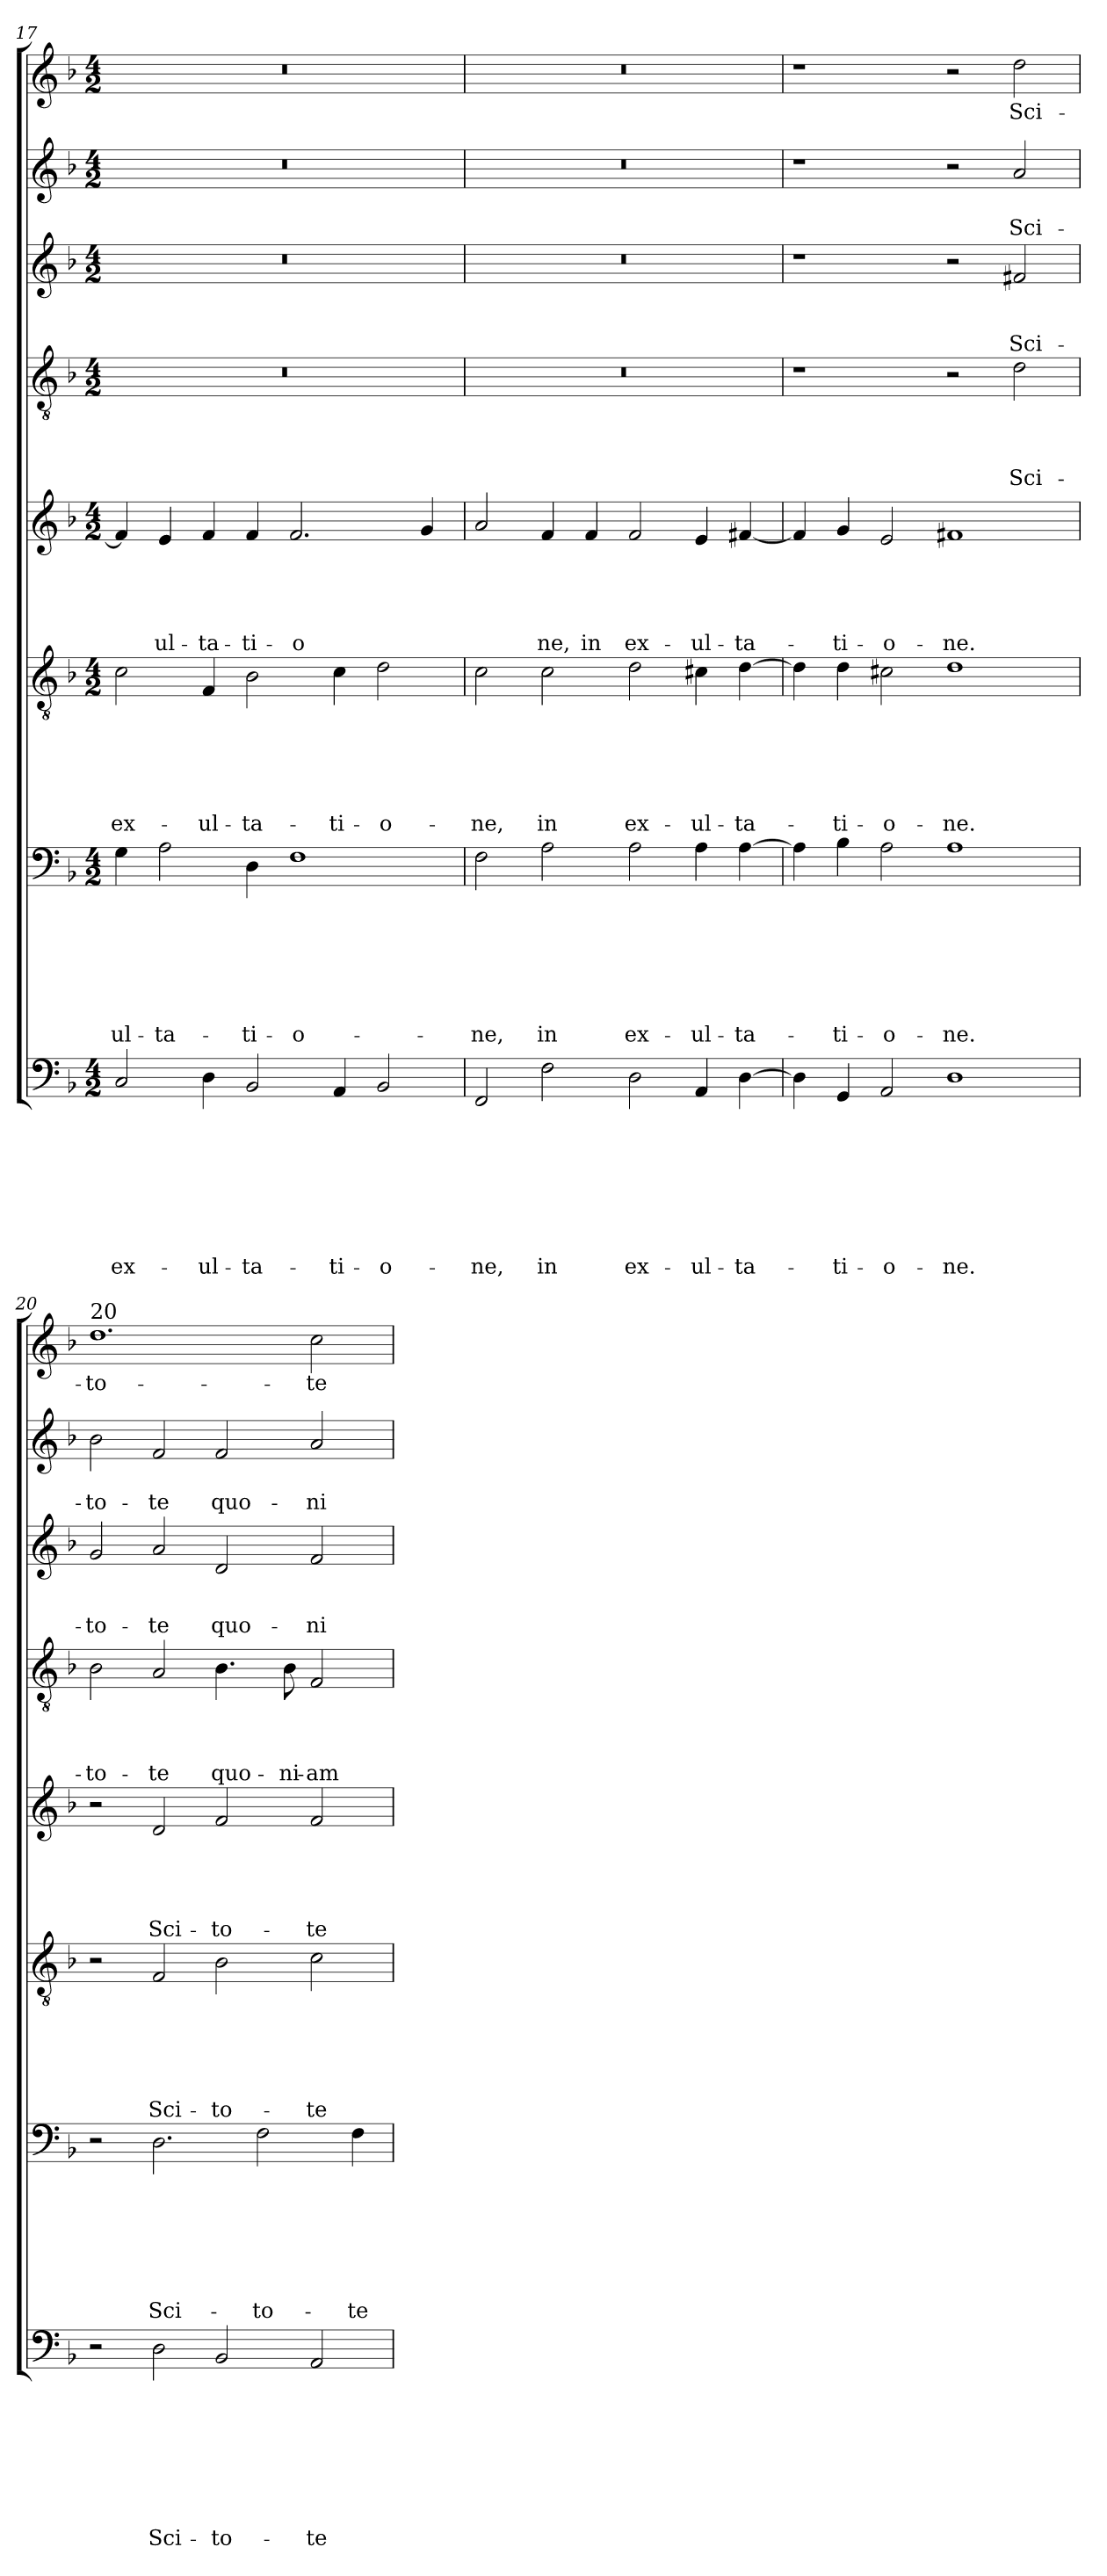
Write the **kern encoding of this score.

**kern	**text	**text	**text	**text	**text	**text	**text	**text	**kern	**text	**text	**text	**text	**text	**text	**text	**kern	**text	**text	**text	**text	**text	**text	**kern	**text	**text	**text	**text	**text	**kern	**text	**text	**text	**text	**kern	**text	**text	**text	**kern	**text	**text	**kern	**text
*part8	*part8	*part8	*part8	*part8	*part8	*part8	*part8	*part8	*part7	*part7	*part7	*part7	*part7	*part7	*part7	*part7	*part6	*part6	*part6	*part6	*part6	*part6	*part6	*part5	*part5	*part5	*part5	*part5	*part5	*part4	*part4	*part4	*part4	*part4	*part3	*part3	*part3	*part3	*part2	*part2	*part2	*part1	*part1
*staff8	*staff8	*staff8	*staff8	*staff8	*staff8	*staff8	*staff8	*staff8	*staff7	*staff7	*staff7	*staff7	*staff7	*staff7	*staff7	*staff7	*staff6	*staff6	*staff6	*staff6	*staff6	*staff6	*staff6	*staff5	*staff5	*staff5	*staff5	*staff5	*staff5	*staff4	*staff4	*staff4	*staff4	*staff4	*staff3	*staff3	*staff3	*staff3	*staff2	*staff2	*staff2	*staff1	*staff1
*clefF4	*	*	*	*	*	*	*	*	*clefF4	*	*	*	*	*	*	*	*clefGv2	*	*	*	*	*	*	*clefG2	*	*	*	*	*	*clefGv2	*	*	*	*	*clefG2	*	*	*	*clefG2	*	*	*clefG2	*
*k[b-]	*	*	*	*	*	*	*	*	*k[b-]	*	*	*	*	*	*	*	*k[b-]	*	*	*	*	*	*	*k[b-]	*	*	*	*	*	*k[b-]	*	*	*	*	*k[b-]	*	*	*	*k[b-]	*	*	*k[b-]	*
*F:	*	*	*	*	*	*	*	*	*F:	*	*	*	*	*	*	*	*F:	*	*	*	*	*	*	*F:	*	*	*	*	*	*F:	*	*	*	*	*F:	*	*	*	*F:	*	*	*F:	*
*M4/2	*	*	*	*	*	*	*	*	*M4/2	*	*	*	*	*	*	*	*M4/2	*	*	*	*	*	*	*M4/2	*	*	*	*	*	*M4/2	*	*	*	*	*M4/2	*	*	*	*M4/2	*	*	*M4/2	*
=17	=17	=17	=17	=17	=17	=17	=17	=17	=17	=17	=17	=17	=17	=17	=17	=17	=17	=17	=17	=17	=17	=17	=17	=17	=17	=17	=17	=17	=17	=17	=17	=17	=17	=17	=17	=17	=17	=17	=17	=17	=17	=17	=17
!	!	!	!	!	!	!	!	!LO:LY:b	!	!	!	!	!	!	!	!LO:LY:b	!	!	!	!	!	!	!LO:LY:b	!	!	!	!	!	!	!	!	!	!	!	!	!	!	!	!	!	!	!	!
2C/	.	.	.	.	.	.	.	ex-	4G\	.	.	.	.	.	.	-ul-	2c\	.	.	.	.	.	ex-	4f/]	.	.	.	.	.	0r	.	.	.	.	0r	.	.	.	0r	.	.	0r	.
!	!	!	!	!	!	!	!	!	!	!	!	!	!	!	!	!LO:LY:b	!	!	!	!	!	!	!	!	!	!	!	!	!LO:LY:b	!	!	!	!	!	!	!	!	!	!	!	!	!	!
.	.	.	.	.	.	.	.	.	2A\	.	.	.	.	.	.	-ta-	.	.	.	.	.	.	.	4e/	.	.	.	.	-ul-	.	.	.	.	.	.	.	.	.	.	.	.	.	.
!	!	!	!	!	!	!	!	!LO:LY:b	!	!	!	!	!	!	!	!	!	!	!	!	!	!	!LO:LY:b	!	!	!	!	!	!LO:LY:b	!	!	!	!	!	!	!	!	!	!	!	!	!	!
4D\	.	.	.	.	.	.	.	-ul-	.	.	.	.	.	.	.	.	4F/	.	.	.	.	.	-ul-	4f/	.	.	.	.	-ta-	.	.	.	.	.	.	.	.	.	.	.	.	.	.
!	!	!	!	!	!	!	!	!LO:LY:b	!	!	!	!	!	!	!	!LO:LY:b	!	!	!	!	!	!	!LO:LY:b	!	!	!	!	!	!LO:LY:b	!	!	!	!	!	!	!	!	!	!	!	!	!	!
2BB-/	.	.	.	.	.	.	.	-ta-	4D\	.	.	.	.	.	.	-ti-	2B-\	.	.	.	.	.	-ta-	4f/	.	.	.	.	-ti-	.	.	.	.	.	.	.	.	.	.	.	.	.	.
!	!	!	!	!	!	!	!	!	!	!	!	!	!	!	!	!LO:LY:b	!	!	!	!	!	!	!	!	!	!	!	!	!LO:LY:b	!	!	!	!	!	!	!	!	!	!	!	!	!	!
.	.	.	.	.	.	.	.	.	1F	.	.	.	.	.	.	-o-	.	.	.	.	.	.	.	2.f/	.	.	.	.	-o	.	.	.	.	.	.	.	.	.	.	.	.	.	.
!	!	!	!	!	!	!	!	!LO:LY:b	!	!	!	!	!	!	!	!	!	!	!	!	!	!	!LO:LY:b	!	!	!	!	!	!	!	!	!	!	!	!	!	!	!	!	!	!	!	!
4AA/	.	.	.	.	.	.	.	-ti-	.	.	.	.	.	.	.	.	4c\	.	.	.	.	.	-ti-	.	.	.	.	.	.	.	.	.	.	.	.	.	.	.	.	.	.	.	.
!	!	!	!	!	!	!	!	!LO:LY:b	!	!	!	!	!	!	!	!	!	!	!	!	!	!	!LO:LY:b	!	!	!	!	!	!	!	!	!	!	!	!	!	!	!	!	!	!	!	!
2BB-/	.	.	.	.	.	.	.	-o-	.	.	.	.	.	.	.	.	2d\	.	.	.	.	.	-o-	.	.	.	.	.	.	.	.	.	.	.	.	.	.	.	.	.	.	.	.
!	!	!	!	!	!	!	!	!	!	!	!	!	!	!	!	!	!	!	!	!	!	!	!	!	!	!	!	!	!LO:LY:b	!	!	!	!	!	!	!	!	!	!	!	!	!	!
.	.	.	.	.	.	.	.	.	.	.	.	.	.	.	.	.	.	.	.	.	.	.	.	4g/	.	.	.	.	­	.	.	.	.	.	.	.	.	.	.	.	.	.	.
!!LO:PB:g=z
=18	=18	=18	=18	=18	=18	=18	=18	=18	=18	=18	=18	=18	=18	=18	=18	=18	=18	=18	=18	=18	=18	=18	=18	=18	=18	=18	=18	=18	=18	=18	=18	=18	=18	=18	=18	=18	=18	=18	=18	=18	=18	=18	=18
!	!	!	!	!	!	!	!	!LO:LY:b	!	!	!	!	!	!	!	!LO:LY:b	!	!	!	!	!	!	!LO:LY:b	!	!	!	!	!	!LO:LY:b	!	!	!	!	!	!	!	!	!	!	!	!	!	!
2FF/	.	.	.	.	.	.	.	-­ne,	2F\	.	.	.	.	.	.	-­ne,	2c\	.	.	.	.	.	-­ne,	2a/	.	.	.	.	­	0r	.	.	.	.	0r	.	.	.	0r	.	.	0r	.
!	!	!	!	!	!	!	!	!LO:LY:b	!	!	!	!	!	!	!	!LO:LY:b	!	!	!	!	!	!	!LO:LY:b	!	!	!	!	!	!LO:LY:b	!	!	!	!	!	!	!	!	!	!	!	!	!	!
2F\	.	.	.	.	.	.	.	in	2A\	.	.	.	.	.	.	in	2c\	.	.	.	.	.	in	4f/	.	.	.	.	ne,	.	.	.	.	.	.	.	.	.	.	.	.	.	.
!	!	!	!	!	!	!	!	!	!	!	!	!	!	!	!	!	!	!	!	!	!	!	!	!	!	!	!	!	!LO:LY:b	!	!	!	!	!	!	!	!	!	!	!	!	!	!
.	.	.	.	.	.	.	.	.	.	.	.	.	.	.	.	.	.	.	.	.	.	.	.	4f/	.	.	.	.	in	.	.	.	.	.	.	.	.	.	.	.	.	.	.
!	!	!	!	!	!	!	!	!LO:LY:b	!	!	!	!	!	!	!	!LO:LY:b	!	!	!	!	!	!	!LO:LY:b	!	!	!	!	!	!LO:LY:b	!	!	!	!	!	!	!	!	!	!	!	!	!	!
2D\	.	.	.	.	.	.	.	ex-	2A\	.	.	.	.	.	.	ex-	2d\	.	.	.	.	.	ex-	2f/	.	.	.	.	ex-	.	.	.	.	.	.	.	.	.	.	.	.	.	.
!	!	!	!	!	!	!	!	!LO:LY:b	!	!	!	!	!	!	!	!LO:LY:b	!	!	!	!	!	!	!LO:LY:b	!	!	!	!	!	!LO:LY:b	!	!	!	!	!	!	!	!	!	!	!	!	!	!
4AA/	.	.	.	.	.	.	.	-ul-	4A\	.	.	.	.	.	.	-ul-	4c#X\	.	.	.	.	.	-ul-	4e/	.	.	.	.	-ul-	.	.	.	.	.	.	.	.	.	.	.	.	.	.
!	!	!	!	!	!	!	!	!LO:LY:b	!	!	!	!	!	!	!	!LO:LY:b	!	!	!	!	!	!	!LO:LY:b	!	!	!	!	!	!LO:LY:b	!	!	!	!	!	!	!	!	!	!	!	!	!	!
[4D\	.	.	.	.	.	.	.	-ta-	[4A\	.	.	.	.	.	.	-ta-	[4d\	.	.	.	.	.	-ta-	[4f#X/	.	.	.	.	-ta-	.	.	.	.	.	.	.	.	.	.	.	.	.	.
=19	=19	=19	=19	=19	=19	=19	=19	=19	=19	=19	=19	=19	=19	=19	=19	=19	=19	=19	=19	=19	=19	=19	=19	=19	=19	=19	=19	=19	=19	=19	=19	=19	=19	=19	=19	=19	=19	=19	=19	=19	=19	=19	=19
4D\]	.	.	.	.	.	.	.	.	4A\]	.	.	.	.	.	.	.	4d\]	.	.	.	.	.	.	4f#/]	.	.	.	.	.	1r	.	.	.	.	1r	.	.	.	1r	.	.	1r	.
!	!	!	!	!	!	!	!	!LO:LY:b	!	!	!	!	!	!	!	!LO:LY:b	!	!	!	!	!	!	!LO:LY:b	!	!	!	!	!	!LO:LY:b	!	!	!	!	!	!	!	!	!	!	!	!	!	!
4GG/	.	.	.	.	.	.	.	-ti-	4B-\	.	.	.	.	.	.	-ti-	4d\	.	.	.	.	.	-ti-	4g/	.	.	.	.	-ti-	.	.	.	.	.	.	.	.	.	.	.	.	.	.
!	!	!	!	!	!	!	!	!LO:LY:b	!	!	!	!	!	!	!	!LO:LY:b	!	!	!	!	!	!	!LO:LY:b	!	!	!	!	!	!LO:LY:b	!	!	!	!	!	!	!	!	!	!	!	!	!	!
2AA/	.	.	.	.	.	.	.	-o-	2A\	.	.	.	.	.	.	-o-	2c#X\	.	.	.	.	.	-o-	2e/	.	.	.	.	-o-	.	.	.	.	.	.	.	.	.	.	.	.	.	.
!	!	!	!	!	!	!	!	!LO:LY:b	!	!	!	!	!	!	!	!LO:LY:b	!	!	!	!	!	!	!LO:LY:b	!	!	!	!	!	!LO:LY:b	!	!	!	!	!	!	!	!	!	!	!	!	!	!
1D	.	.	.	.	.	.	.	-ne.	1A	.	.	.	.	.	.	-ne.	1d	.	.	.	.	.	-ne.	1f#	.	.	.	.	-ne.	2r	.	.	.	.	2r	.	.	.	2r	.	.	2r	.
!	!	!	!	!	!	!	!	!	!	!	!	!	!	!	!	!	!	!	!	!	!	!	!	!	!	!	!	!	!	!	!	!	!	!LO:LY:b	!	!	!	!LO:LY:b	!	!	!LO:LY:b	!	!LO:LY:b
.	.	.	.	.	.	.	.	.	.	.	.	.	.	.	.	.	.	.	.	.	.	.	.	.	.	.	.	.	.	2d\	.	.	.	Sci-	2f#X/	.	.	Sci-	2a/	.	Sci-	2dd\	Sci-
=20	=20	=20	=20	=20	=20	=20	=20	=20	=20	=20	=20	=20	=20	=20	=20	=20	=20	=20	=20	=20	=20	=20	=20	=20	=20	=20	=20	=20	=20	=20	=20	=20	=20	=20	=20	=20	=20	=20	=20	=20	=20	=20	=20
!	!	!	!	!	!	!	!	!	!	!	!	!	!	!	!	!	!	!	!	!	!	!	!	!	!	!	!	!	!	!	!	!	!	!	!	!	!	!	!	!	!	!LO:TX:a:t=20	!
!	!	!	!	!	!	!	!	!	!	!	!	!	!	!	!	!	!	!	!	!	!	!	!	!	!	!	!	!	!	!	!	!	!	!LO:LY:b	!	!	!	!LO:LY:b	!	!	!LO:LY:b	!	!LO:LY:b
2r	.	.	.	.	.	.	.	.	2r	.	.	.	.	.	.	.	2r	.	.	.	.	.	.	2r	.	.	.	.	.	2B-\	.	.	.	-to-	2g/	.	.	-to-	2b-\	.	-to-	1.dd	-to-
!	!	!	!	!	!	!	!	!LO:LY:b	!	!	!	!	!	!	!	!LO:LY:b	!	!	!	!	!	!	!LO:LY:b	!	!	!	!	!	!LO:LY:b	!	!	!	!	!LO:LY:b	!	!	!	!LO:LY:b	!	!	!LO:LY:b	!	!
2D\	.	.	.	.	.	.	.	Sci-	2.D\	.	.	.	.	.	.	Sci-	2F/	.	.	.	.	.	Sci-	2d/	.	.	.	.	Sci-	2A/	.	.	.	-te	2a/	.	.	-te	2f/	.	-te	.	.
!	!	!	!	!	!	!	!	!LO:LY:b	!	!	!	!	!	!	!	!	!	!	!	!	!	!	!LO:LY:b	!	!	!	!	!	!LO:LY:b	!	!	!	!	!LO:LY:b	!	!	!	!LO:LY:b	!	!	!LO:LY:b	!	!
2BB-/	.	.	.	.	.	.	.	-to-	.	.	.	.	.	.	.	.	2B-\	.	.	.	.	.	-to-	2f/	.	.	.	.	-to-	4.B-\	.	.	.	quo-	2d/	.	.	quo-	2f/	.	quo-	.	.
!	!	!	!	!	!	!	!	!	!	!	!	!	!	!	!	!LO:LY:b	!	!	!	!	!	!	!	!	!	!	!	!	!	!	!	!	!	!	!	!	!	!	!	!	!	!	!
.	.	.	.	.	.	.	.	.	2F\	.	.	.	.	.	.	-to-	.	.	.	.	.	.	.	.	.	.	.	.	.	.	.	.	.	.	.	.	.	.	.	.	.	.	.
!	!	!	!	!	!	!	!	!	!	!	!	!	!	!	!	!	!	!	!	!	!	!	!	!	!	!	!	!	!	!	!	!	!	!LO:LY:b	!	!	!	!	!	!	!	!	!
.	.	.	.	.	.	.	.	.	.	.	.	.	.	.	.	.	.	.	.	.	.	.	.	.	.	.	.	.	.	8B-\	.	.	.	-ni-	.	.	.	.	.	.	.	.	.
!	!	!	!	!	!	!	!	!LO:LY:b	!	!	!	!	!	!	!	!	!	!	!	!	!	!	!LO:LY:b	!	!	!	!	!	!LO:LY:b	!	!	!	!	!LO:LY:b	!	!	!	!LO:LY:b	!	!	!LO:LY:b	!	!LO:LY:b
2AA/	.	.	.	.	.	.	.	-te	.	.	.	.	.	.	.	.	2c\	.	.	.	.	.	-te	2f/	.	.	.	.	-te	2F/	.	.	.	-am	2f/	.	.	-ni-	2a/	.	-ni-	2cc\	-te
!	!	!	!	!	!	!	!	!	!	!	!	!	!	!	!	!LO:LY:b	!	!	!	!	!	!	!	!	!	!	!	!	!	!	!	!	!	!	!	!	!	!	!	!	!	!	!
.	.	.	.	.	.	.	.	.	4F\	.	.	.	.	.	.	-te	.	.	.	.	.	.	.	.	.	.	.	.	.	.	.	.	.	.	.	.	.	.	.	.	.	.	.
=	=	=	=	=	=	=	=	=	=	=	=	=	=	=	=	=	=	=	=	=	=	=	=	=	=	=	=	=	=	=	=	=	=	=	=	=	=	=	=	=	=	=	=
*-	*-	*-	*-	*-	*-	*-	*-	*-	*-	*-	*-	*-	*-	*-	*-	*-	*-	*-	*-	*-	*-	*-	*-	*-	*-	*-	*-	*-	*-	*-	*-	*-	*-	*-	*-	*-	*-	*-	*-	*-	*-	*-	*-
